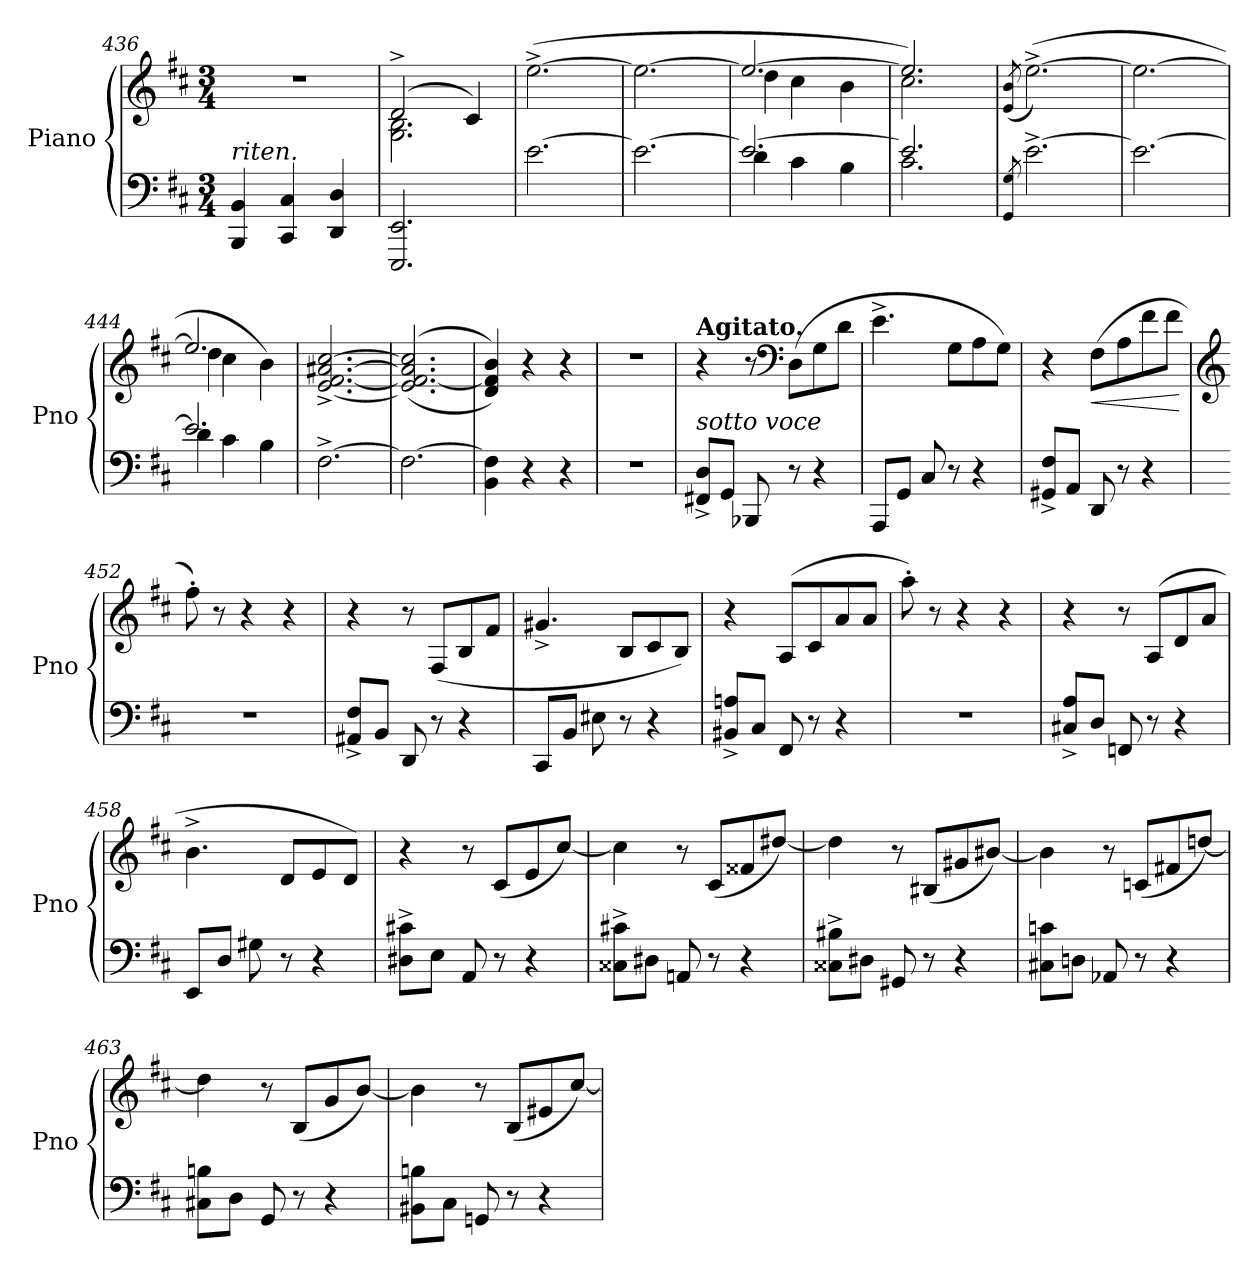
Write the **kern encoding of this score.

**kern	**kern	**dynam
*part1	*part1	*part1
*staff2	*staff1	*staff1/2
*I"Piano	*	*
*I'Pno	*	*
*clefF4	*clefG2	*
*k[f#c#]	*k[f#c#]	*
*M3/4	*M3/4	*
=436	=436	=436
!LO:TX:a:i:t=riten.	!	!
4BBB/ 4BB/	2.r	.
4CC#/ 4C#/	.	.
4DD/ 4D/	.	.
=437	=437	=437
*	*^	*
2.EEE/ 2.EE/	(2d^/	2.G\ 2.B\	.
.	4c#/)	.	.
*	*v	*v	*
=438	=438	=438
[2.e\	([2.ee^\	.
=439	=439	=439
2.e\_	2.ee\_	.
!!LO:LB:g=z
=440	=440	=440
*^	*^	*
2.e/_	4d\	2.ee/_	4dd\	.
.	4c#\	.	4cc#\	.
.	4B\	.	4b\	.
!!LO:PB:g=z	!!
=441	=441	=441	=441	=441
2.e/]	2.c#\	2.ee/])	2.cc#\	.
*v	*v	*	*	*
*	*v	*v	*
!!LO:LB:g=z
=442	=442	=442
8qGG/ 8qG/	(>8qe/ 8qb/	.
[2.e^\	([2.ee^\)	.
!!LO:PB:g=z
=443	=443	=443
2.e\_	2.ee\_	.
=444	=444	=444
*^	*^	*
2.e/]	4d\	2.ee/]	4dd\	.
.	4c#\	.	4cc#\	.
.	4B\	.	4b\)	.
*v	*v	*	*	*
*	*v	*v	*
=445	=445	=445
[2.F#^\	[2.e/^ [2.f#/^ [2.a#X/^ [2.cc#/^	.
=446	=446	=446
2.F#\_	((2.e/] 2.f#/_ 2.a#/] 2.cc#/]	.
=447	=447	=447
4BB\ 4F#\]	4d/ 4f#/] 4b/))	.
4r	4r	.
4r	4r	.
=448	=448	=448
2.r	2.r	.
=449	=449	=449
!	!LO:TX:a:B:t=Agitato.	!
!LO:TX:a:i:t=sotto voce	!	!
8FF#X/^ 8D/^L	4r	.
8GG/J	.	.
8BBB-X/	8r	.
*	*clefF4	*
8r	(8D\L	.
4r	8G\	.
.	8d\J	.
=450	=450	=450
8AAA/L	4.e^\	.
8GG/J	.	.
8C#/	.	.
8r	8G\L	.
4r	8A\	.
.	8G\J)	.
=451	=451	=451
!	!	!LO:DY:a=2
8GG#X/^ 8F#/^L	4r	other-dynamics
8AA/J	.	.
!	!	!LO:HP:b
8DD/	(>8F#\L	<
8r	8A\	.
4r	8f#\	.
.	8f#\J	.
.	.	[
!!LO:LB:g=z
=452	=452	=452
*	*clefG2	*
2.r	8ff#'\)	.
.	8r	.
.	4r	.
.	4r	.
!!LO:PB:g=z
=453	=453	=453
!	!	!LO:DY:b
8AA#X/^ 8F#/^L	4r	other-dynamics
8BB/J	.	.
8DD/	8r	.
8r	(8F#/L	.
4r	8B/	.
.	8f#/J	.
=454	=454	=454
8CC#/L	4.g#X^/	.
8BB/J	.	.
8E#X\	.	.
8r	8B/L	.
4r	8c#/	.
.	8B/J)	.
=455	=455	=455
8BB#X/^ 8An/^L	4r	.
8C#/J	.	.
8FF#/	(>8A/L	.
8r	8c#/	.
4r	8a/	.
.	8a/J	.
=456	=456	=456
2.r	8aa'\)	.
.	8r	.
.	4r	.
.	4r	.
=457	=457	=457
8C#X/^ 8A/^L	4r	.
8D/J	.	.
8FFn/	8r	.
8r	(8A/L	.
!	!	!LO:DY:b
4r	8d/	other-dynamics
.	8a/J	.
=458	=458	=458
8EE/L	4.b^\	.
8D/J	.	.
8G#X\	.	.
8r	8d/L	.
4r	8e/	.
.	8d/J)	.
!!LO:LB:g=z
=459	=459	=459
8D#X\^ 8c#X\^L	4r	.
8E\J	.	.
8AA/	8r	.
8r	(8c#/L	.
4r	8e/	.
.	[8cc#/J)	.
!!LO:LB:g=z
=460	=460	=460
!	!	!LO:DY:b
8C##X\^ 8c#X\^L	4cc#\]	other-dynamics
8D#X\J	.	.
8AAn/	8r	.
8r	(8c#/L	.
4r	8f##X/	.
.	[8dd#X/J)	.
=461	=461	=461
8C##X\^ 8B#X\^L	4dd#\]	.
8D#X\J	.	.
8GG#X/	8r	.
8r	(8B#X/L	.
4r	8g#X/	.
.	[8b#X/J)	.
=462	=462	=462
8C#X\ 8cn\L	4b#\]	.
8Dn\J	.	.
8AA-X/	8r	.
8r	(8cn/L	.
4r	8f#X/	.
.	[8ddn/J)	.
=463	=463	=463
8C#X\ 8Bn\L	4ddn\]	.
8D\J	.	.
8GG/	8r	.
8r	(8B/L	.
4r	8g/	.
.	[8b/J)	.
=464	=464	=464
8BB#X\ 8Bn\L	4b\]	.
8C#\J	.	.
8GGn/	8r	.
8r	(8B/L	.
4r	8e#X/	.
.	[8cc#/J)	.
=	=	=
*-	*-	*-
